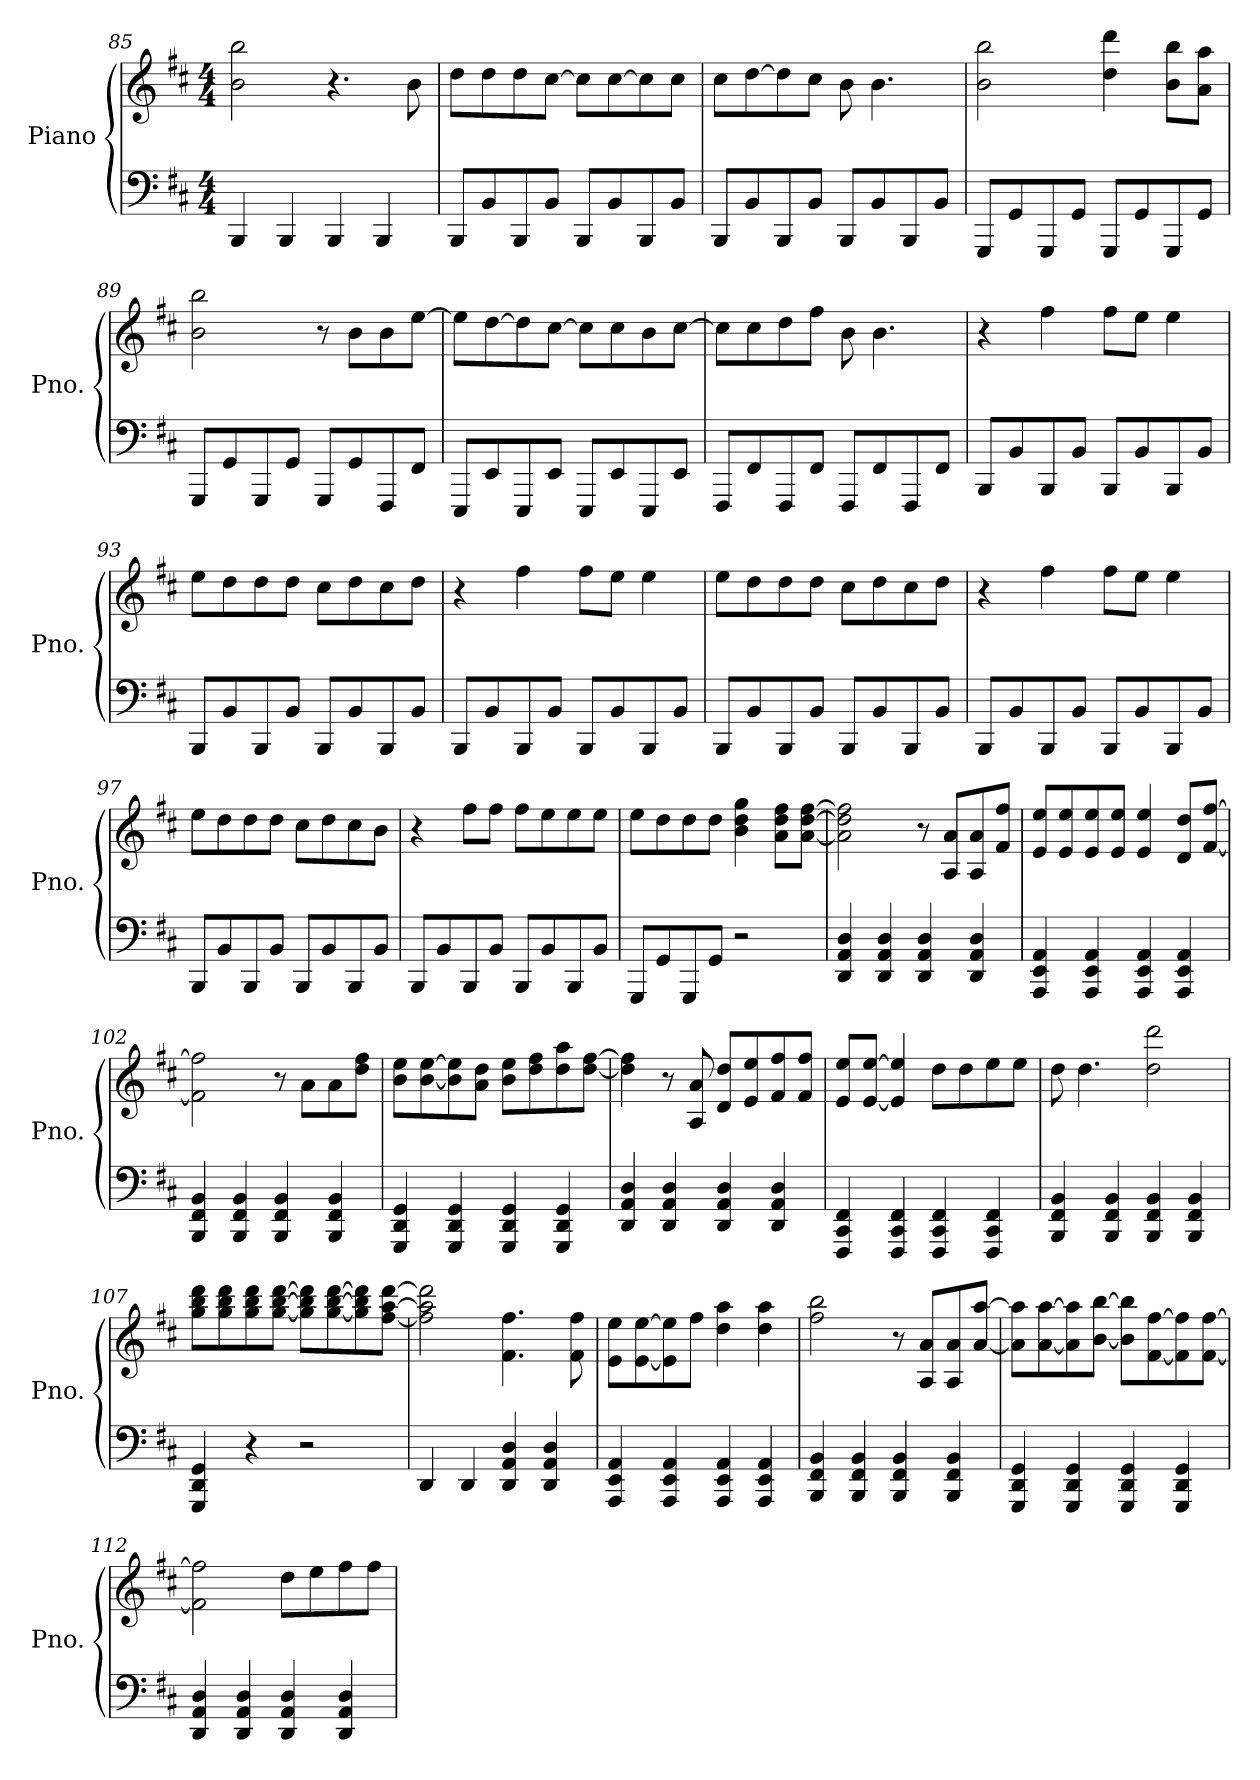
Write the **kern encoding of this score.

**kern	**kern
*part1	*part1
*staff2	*staff1
*I"Piano	*
*I'Pno.	*
*clefF4	*clefG2
*k[f#c#]	*k[f#c#]
*M4/4	*M4/4
=85	=85
4BBB/	2b\ 2bb\
4BBB/	.
4BBB/	4.r
4BBB/	.
.	8b\
!!LO:PB:g=z
=86	=86
8BBB/L	8dd\L
8BB/	8dd\
8BBB/	8dd\
8BB/J	[8cc#\J
8BBB/L	8cc#\L]
8BB/	[8cc#\
8BBB/	8cc#\]
8BB/J	8cc#\J
=87	=87
8BBB/L	8cc#\L
8BB/	[8dd\
8BBB/	8dd\]
8BB/J	8cc#\J
8BBB/L	8b\
8BB/	4.b\
8BBB/	.
8BB/J	.
=88	=88
8GGG/L	2b\ 2bb\
8GG/	.
8GGG/	.
8GG/J	.
8GGG/L	4dd\ 4ddd\
8GG/	.
8GGG/	8b\ 8bb\L
8GG/J	8a\ 8aa\J
=89	=89
8GGG/L	2b\ 2bb\
8GG/	.
8GGG/	.
8GG/J	.
8GGG/L	8r
8GG/	8b\L
8FFF#/	8b\
8FF#/J	[8ee\J
=90	=90
8EEE/L	8ee\L]
8EE/	[8dd\
8EEE/	8dd\]
8EE/J	[8cc#\J
8EEE/L	8cc#\L]
8EE/	8cc#\
8EEE/	8b\
8EE/J	[8cc#\J
!!LO:LB:g=z
=91	=91
8FFF#/L	8cc#\L]
8FF#/	8cc#\
8FFF#/	8dd\
8FF#/J	8ff#\J
8FFF#/L	8b\
8FF#/	4.b\
8FFF#/	.
8FF#/J	.
=92	=92
8BBB/L	4r
8BB/	.
8BBB/	4ff#\
8BB/J	.
8BBB/L	8ff#\L
8BB/	8ee\J
8BBB/	4ee\
8BB/J	.
=93	=93
8BBB/L	8ee\L
8BB/	8dd\
8BBB/	8dd\
8BB/J	8dd\J
8BBB/L	8cc#\L
8BB/	8dd\
8BBB/	8cc#\
8BB/J	8dd\J
=94	=94
8BBB/L	4r
8BB/	.
8BBB/	4ff#\
8BB/J	.
8BBB/L	8ff#\L
8BB/	8ee\J
8BBB/	4ee\
8BB/J	.
=95	=95
8BBB/L	8ee\L
8BB/	8dd\
8BBB/	8dd\
8BB/J	8dd\J
8BBB/L	8cc#\L
8BB/	8dd\
8BBB/	8cc#\
8BB/J	8dd\J
!!LO:LB:g=z
=96	=96
8BBB/L	4r
8BB/	.
8BBB/	4ff#\
8BB/J	.
8BBB/L	8ff#\L
8BB/	8ee\J
8BBB/	4ee\
8BB/J	.
=97	=97
8BBB/L	8ee\L
8BB/	8dd\
8BBB/	8dd\
8BB/J	8dd\J
8BBB/L	8cc#\L
8BB/	8dd\
8BBB/	8cc#\
8BB/J	8b\J
=98	=98
8BBB/L	4r
8BB/	.
8BBB/	8ff#\L
8BB/J	8ff#\J
8BBB/L	8ff#\L
8BB/	8ee\
8BBB/	8ee\
8BB/J	8ee\J
=99	=99
8GGG/L	8ee\L
8GG/	8dd\
8GGG/	8dd\
8GG/J	8dd\J
2r	4b\ 4dd\ 4gg\
.	8a\ 8dd\ 8ff#\L
.	[8a\ [8dd\ [8ff#\J
=100	=100
4DD/ 4AA/ 4D/	2a\] 2dd\] 2ff#\]
4DD/ 4AA/ 4D/	.
4DD/ 4AA/ 4D/	8r
.	8A/ 8a/L
4DD/ 4AA/ 4D/	8A/ 8a/
.	8f#/ 8ff#/J
!!LO:LB:g=z
=101	=101
4AAA/ 4EE/ 4AA/	8e/ 8ee/L
.	8e/ 8ee/
4AAA/ 4EE/ 4AA/	8e/ 8ee/
.	8e/ 8ee/J
4AAA/ 4EE/ 4AA/	4e/ 4ee/
4AAA/ 4EE/ 4AA/	8d/ 8dd/L
.	[8f#/ [8ff#/J
=102	=102
4BBB/ 4FF#/ 4BB/	2f#\] 2ff#\]
4BBB/ 4FF#/ 4BB/	.
4BBB/ 4FF#/ 4BB/	8r
.	8a\L
4BBB/ 4FF#/ 4BB/	8a\
.	8dd\ 8ff#\J
=103	=103
4GGG/ 4DD/ 4GG/	8b\ 8ee\L
.	[8b\ [8ee\
4GGG/ 4DD/ 4GG/	8b\] 8ee\]
.	8a\ 8dd\J
4GGG/ 4DD/ 4GG/	8b\ 8ee\L
.	8dd\ 8ff#\
4GGG/ 4DD/ 4GG/	8dd\ 8aa\
.	[8dd\ [8ff#\J
=104	=104
4DD/ 4AA/ 4D/	4dd\] 4ff#\]
4DD/ 4AA/ 4D/	8r
.	8A/ 8a/
4DD/ 4AA/ 4D/	8d/ 8dd/L
.	8e/ 8ee/
4DD/ 4AA/ 4D/	8f#/ 8ff#/
.	8f#/ 8ff#/J
=105	=105
4FFF#/ 4CC#/ 4FF#/	8e/ 8ee/L
.	[8e/ [8ee/J
4FFF#/ 4CC#/ 4FF#/	4e/] 4ee/]
4FFF#/ 4CC#/ 4FF#/	8dd\L
.	8dd\
4FFF#/ 4CC#/ 4FF#/	8ee\
.	8ee\J
!!LO:LB:g=z
=106	=106
4BBB/ 4FF#/ 4BB/	8dd\
.	4.dd\
4BBB/ 4FF#/ 4BB/	.
4BBB/ 4FF#/ 4BB/	2dd\ 2ddd\
4BBB/ 4FF#/ 4BB/	.
=107	=107
4GGG/ 4DD/ 4GG/	8gg\ 8bb\ 8ddd\L
.	8gg\ 8bb\ 8ddd\
4r	8gg\ 8bb\ 8ddd\
.	[8gg\ [8bb\ [8ddd\J
2r	8gg\] 8bb\] 8ddd\]L
.	[8gg\ [8bb\ [8ddd\
.	8gg\] 8bb\] 8ddd\]
.	[8ff#\ [8aa\ [8ddd\J
=108	=108
4DD/	2ff#\] 2aa\] 2ddd\]
4DD/	.
4DD/ 4AA/ 4D/	4.f#\ 4.ff#\
4DD/ 4AA/ 4D/	.
.	8f#\ 8ff#\
=109	=109
4AAA/ 4EE/ 4AA/	8e\ 8ee\L
.	[8e\ [8ee\
4AAA/ 4EE/ 4AA/	8e\] 8ee\]
.	8ff#\J
4AAA/ 4EE/ 4AA/	4dd\ 4aa\
4AAA/ 4EE/ 4AA/	4dd\ 4aa\
=110	=110
4BBB/ 4FF#/ 4BB/	2ff#\ 2bb\
4BBB/ 4FF#/ 4BB/	.
4BBB/ 4FF#/ 4BB/	8r
.	8A/ 8a/L
4BBB/ 4FF#/ 4BB/	8A/ 8a/
.	[8a/ [8aa/J
!!LO:PB:g=z
=111	=111
4GGG/ 4DD/ 4GG/	8a\] 8aa\]L
.	[8a\ [8aa\
4GGG/ 4DD/ 4GG/	8a\] 8aa\]
.	[8b\ [8bb\J
4GGG/ 4DD/ 4GG/	8b\] 8bb\]L
.	[8f#\ [8ff#\
4GGG/ 4DD/ 4GG/	8f#\] 8ff#\]
.	[8f#\ [8ff#\J
=112	=112
4DD/ 4AA/ 4D/	2f#\] 2ff#\]
4DD/ 4AA/ 4D/	.
4DD/ 4AA/ 4D/	8dd\L
.	8ee\
4DD/ 4AA/ 4D/	8ff#\
.	8ff#\J
=	=
*-	*-
